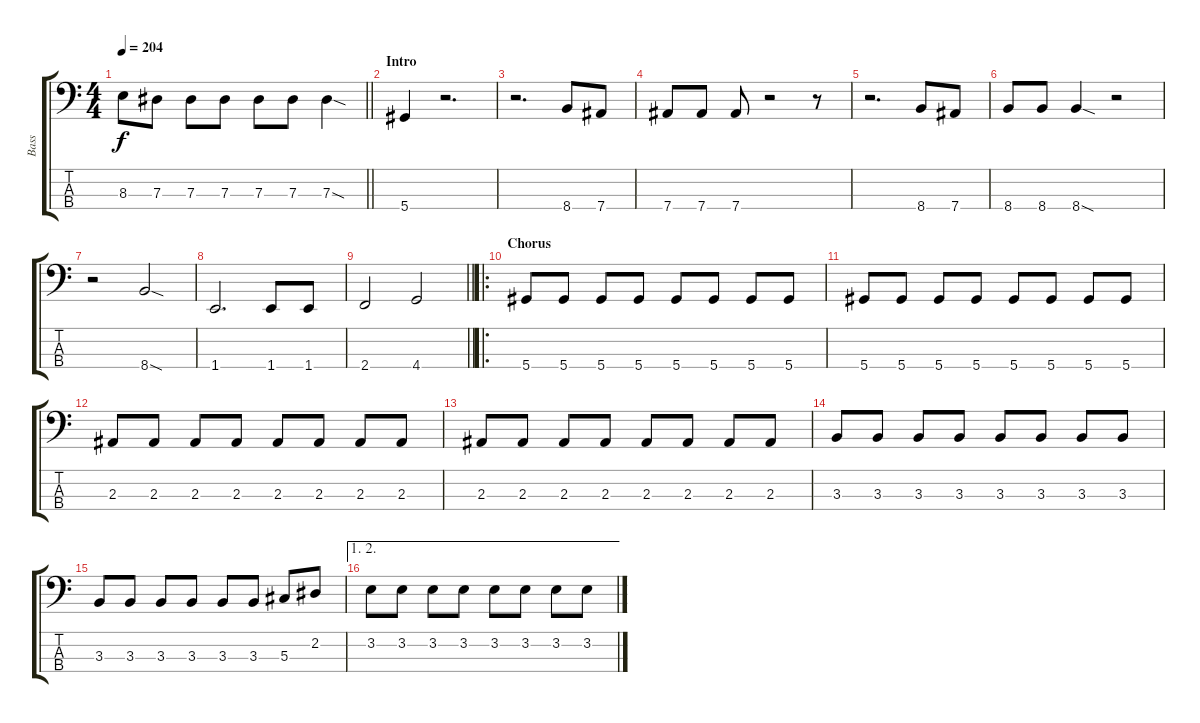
\track ("Bass" "Bass") {instrument electricbasspick}
\staff {score tabs}
\tuning (Gb2 Db2 Ab1 Eb1) {hide}
\ts (4 4)
\tempo 204
\clef f4
\barLineRight lightlight
\ks c
8.3.8{dy f} 7.3.8 7.3.8 7.3.8 7.3.8 7.3.8 7.3{sod}.4 |
\section ("" "Intro")
5.4.4 r.2{d} |
r.2{d} 8.4.8 7.4.8 |
7.4.8 7.4.8 7.4.8 r.2 r.8 |
r.2{d} 8.4.8 7.4.8 |
8.4.8 8.4.8 8.4{sod}.4 r.2 |
r.2 8.4{sod}.2 |
1.4.2{d} 1.4.8 1.4.8 |
\barLineRight lightlight
2.4.2 4.4.2 |
\ro
\section ("" "Chorus")
5.4.8 5.4.8 5.4.8 5.4.8 5.4.8 5.4.8 5.4.8 5.4.8 |
5.4.8 5.4.8 5.4.8 5.4.8 5.4.8 5.4.8 5.4.8 5.4.8 |
2.3.8 2.3.8 2.3.8 2.3.8 2.3.8 2.3.8 2.3.8 2.3.8 |
2.3.8 2.3.8 2.3.8 2.3.8 2.3.8 2.3.8 2.3.8 2.3.8 |
3.3.8 3.3.8 3.3.8 3.3.8 3.3.8 3.3.8 3.3.8 3.3.8 |
3.3.8 3.3.8 3.3.8 3.3.8 3.3.8 3.3.8 5.3.8 2.2.8 |
\ae (1 2)
3.2.8 3.2.8 3.2.8 3.2.8 3.2.8 3.2.8 3.2.8 3.2.8
